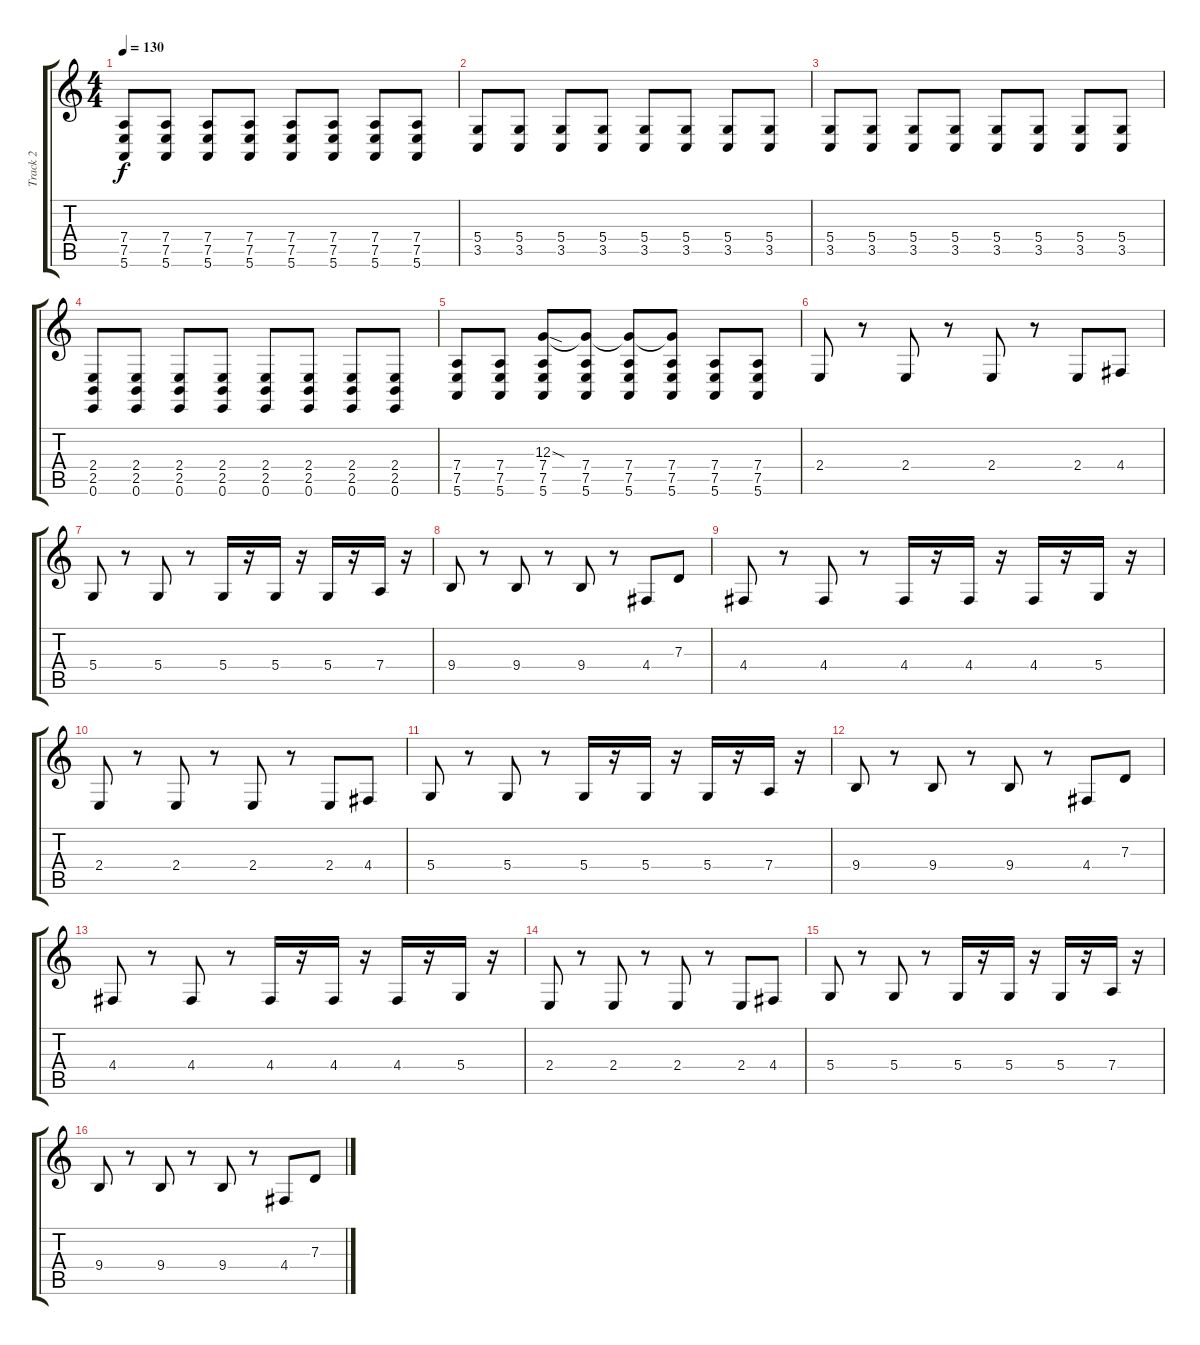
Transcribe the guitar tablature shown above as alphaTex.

\track ("Track 2" "Track 2") {instrument lead2sawtooth}
\staff {score tabs}
\tuning (E4 B3 G3 D3 A2 E2) {hide}
\ts (4 4)
\tempo 130
\clef g2
\ks c
(7.4 7.5 5.6).8{dy f} (7.4 7.5 5.6).8 (7.4 7.5 5.6).8 (7.4 7.5 5.6).8 (7.4 7.5 5.6).8 (7.4 7.5 5.6).8 (7.4 7.5 5.6).8 (7.4 7.5 5.6).8 |
(5.4 3.5).8 (5.4 3.5).8 (5.4 3.5).8 (5.4 3.5).8 (5.4 3.5).8 (5.4 3.5).8 (5.4 3.5).8 (5.4 3.5).8 |
(5.4 3.5).8 (5.4 3.5).8 (5.4 3.5).8 (5.4 3.5).8 (5.4 3.5).8 (5.4 3.5).8 (5.4 3.5).8 (5.4 3.5).8 |
(2.4 2.5 0.6).8 (2.4 2.5 0.6).8 (2.4 2.5 0.6).8 (2.4 2.5 0.6).8 (2.4 2.5 0.6).8 (2.4 2.5 0.6).8 (2.4 2.5 0.6).8 (2.4 2.5 0.6).8 |
(7.4 7.5 5.6).8 (7.4 7.5 5.6).8 (12.3{sod} 7.4 7.5 5.6).8 (12.3{t} 7.4 7.5 5.6).8 (12.3{t} 7.4 7.5 5.6).8 (12.3{t} 7.4 7.5 5.6).8 (7.4 7.5 5.6).8 (7.4 7.5 5.6).8 |
2.4.8{volume 13 instrument lead2sawtooth} r.8 2.4.8 r.8 2.4.8 r.8 2.4.8 4.4.8 |
5.4.8 r.8 5.4.8 r.8 5.4.16 r.16 5.4.16 r.16 5.4.16 r.16 7.4.16 r.16 |
9.4.8 r.8 9.4.8 r.8 9.4.8 r.8 4.4.8 7.3.8 |
4.4.8 r.8 4.4.8 r.8 4.4.16 r.16 4.4.16 r.16 4.4.16 r.16 5.4.16 r.16 |
2.4.8 r.8 2.4.8 r.8 2.4.8 r.8 2.4.8 4.4.8 |
5.4.8 r.8 5.4.8 r.8 5.4.16 r.16 5.4.16 r.16 5.4.16 r.16 7.4.16 r.16 |
9.4.8 r.8 9.4.8 r.8 9.4.8 r.8 4.4.8 7.3.8 |
4.4.8 r.8 4.4.8 r.8 4.4.16 r.16 4.4.16 r.16 4.4.16 r.16 5.4.16 r.16 |
2.4.8 r.8 2.4.8 r.8 2.4.8 r.8 2.4.8 4.4.8 |
5.4.8 r.8 5.4.8 r.8 5.4.16 r.16 5.4.16 r.16 5.4.16 r.16 7.4.16 r.16 |
9.4.8 r.8 9.4.8 r.8 9.4.8 r.8 4.4.8 7.3.8
